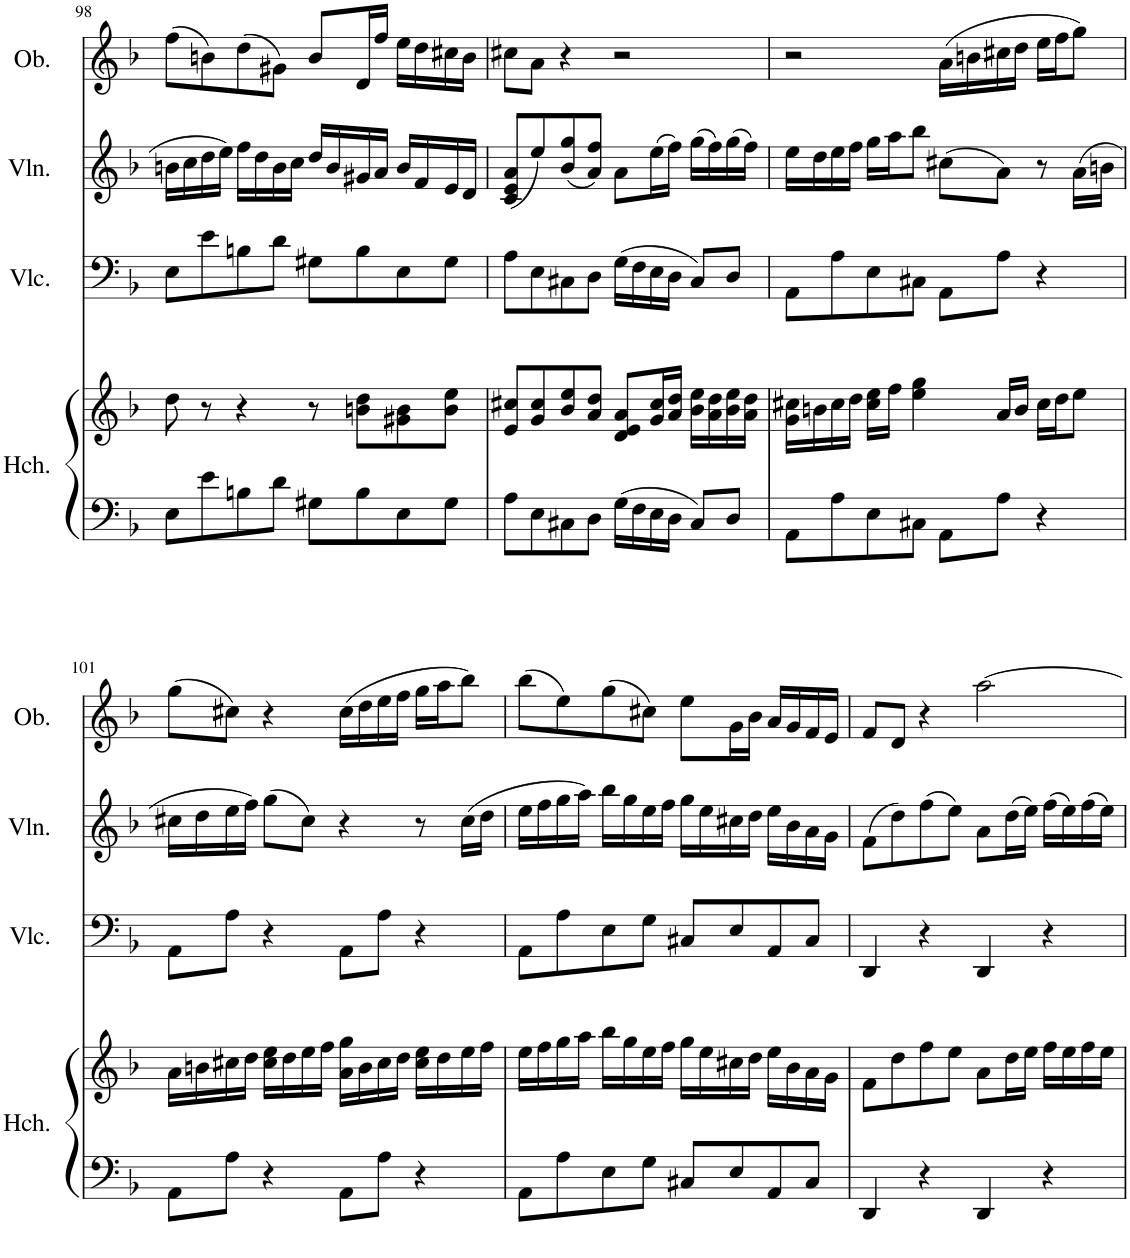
**kern	**kern	**kern	**kern	**kern
*part4	*part4	*part3	*part2	*part1
*staff5	*staff4	*staff3	*staff2	*staff1
*I"Harpsichord	*	*I"Violoncello	*I"Violin	*I"Oboe
*I'Hch.	*	*I'Vlc.	*I'Vln.	*I'Ob.
!!LO:PB:g=z
*clefF4	*clefG2	*clefF4	*clefG2	*clefG2
*k[b-]	*k[b-]	*k[b-]	*k[b-]	*k[b-]
*M4/4	*M4/4	*M4/4	*M4/4	*M4/4
*met(c)	*met(c)	*met(c)	*met(c)	*met(c)
=98	=98	=98	=98	=98
8E\L	8dd\	8E\L	16bn\LL	(8ff\L
.	.	.	16cc\	.
8e\	8r	8e\	16dd\	8bn\)
.	.	.	16ee\JJ	.
8Bn\	4r	8Bn\	16ff\LL	(8dd\
.	.	.	16dd\	.
8d\J	.	8d\J	16b\	8g#X\J)
.	.	.	16cc\JJ	.
8G#X\L	8r	8G#X\L	16dd/LL	8b/L
.	.	.	16b/	.
8B\	8bn\ 8dd\L	8B\	16g#X/	16d/L
.	.	.	16a/JJ	16ff/JJ
8E\	8g#X\ 8b\	8E\	16b/LL	16ee\LL
.	.	.	16f/	16dd\
8G#\J	8b\ 8ee\J	8G#\J	16e/	16cc#X\
.	.	.	16d/JJ	16b\JJ
=99	=99	=99	=99	=99
8A\L	8e/ 8cc#X/L	8A\L	(8c/ 8e/ 8a/L	8cc#X\L
8E\	8g/ 8cc#/	8E\	8ee/)	8a\J
8C#X\	8b-/ 8ee/	8C#X\	(8b-/ 8gg/	4r
8D\J	8a/ 8dd/J	8D\J	8a/ 8ff/J)	.
16G\LL	8d/ 8e/ 8a/L	(16G\LL	8a\L	2r
16F\	.	16F\	.	.
16E\	16g/ 16cc#/L	16E\	(16ee\L	.
16D\JJ	16a/ 16dd/JJ	16D\JJ	16ff\JJ)	.
8C#/L	16b-\ 16ee\LL	8C#/L)	(16gg\LL	.
.	16a\ 16dd\	.	16ff\)	.
8D/J	16b-\ 16ee\	8D/J	(16gg\	.
.	16a\ 16dd\JJ	.	16ff\JJ)	.
=100	=100	=100	=100	=100
8AA\L	16g\ 16cc#X\LL	8AA\L	16ee\LL	2r
.	16bn\	.	16dd\	.
8A\	16cc#\	8A\	16ee\	.
.	16dd\JJ	.	16ff\JJ	.
8E\	16cc#\ 16ee\LL	8E\	16gg\LL	.
.	16ff\JJ	.	16aa\J	.
8C#X\J	4ee\ 4gg\	8C#X\J	8bb-\J	.
8AA\L	.	8AA\L	(8cc#X\L	(16a\LL
.	.	.	.	16bn\
8A\J	16a/LL	8A\J	8a\J)	16cc#X\
.	16b/JJ	.	.	16dd\JJ
4r	16cc#\LL	4r	8r	16ee\LL
.	16dd\J	.	.	16ff\J
.	8ee\J	.	(16a\LL	8gg\J)
.	.	.	16bn\JJ	.
!!LO:LB:g=z
=101	=101	=101	=101	=101
8AA\L	16a\LL	8AA\L	16cc#X\LL	(8gg\L
.	16bn\	.	16dd\	.
8A\J	16cc#X\	8A\J	16ee\	8cc#X\J)
.	16dd\JJ	.	16ff\JJ)	.
4r	16cc#\ 16ee\LL	4r	(8gg\L	4r
.	16dd\	.	.	.
.	16ee\	.	8cc#\J)	.
.	16ff\JJ	.	.	.
8AA\L	16a\ 16gg\LL	8AA\L	4r	(16cc#\LL
.	16b\	.	.	16dd\
8A\J	16cc#\	8A\J	.	16ee\
.	16dd\JJ	.	.	16ff\JJ
4r	16cc#\ 16ee\LL	4r	8r	16gg\LL
.	16dd\	.	.	16aa\J
.	16ee\	.	(16cc#\LL	8bb-\J)
.	16ff\JJ	.	16dd\JJ	.
=102	=102	=102	=102	=102
8AA\L	16ee\LL	8AA\L	16ee\LL	(8bb-\L
.	16ff\	.	16ff\	.
8A\	16gg\	8A\	16gg\	8ee\)
.	16aa\JJ	.	16aa\JJ)	.
8E\	16bb-\LL	8E\	16bb-\LL	(8gg\
.	16gg\	.	16gg\	.
8G\J	16ee\	8G\J	16ee\	8cc#X\J)
.	16ff\JJ	.	16ff\JJ	.
8C#X/L	16gg\LL	8C#X/L	16gg\LL	8ee\L
.	16ee\	.	16ee\	.
8E/	16cc#X\	8E/	16cc#X\	16g\L
.	16dd\JJ	.	16dd\JJ	16b-\JJ
8AA/	16ee\LL	8AA/	16ee\LL	16a/LL
.	16b-\	.	16b-\	16g/
8C#/J	16a\	8C#/J	16a\	16f/
.	16g\JJ	.	16g\JJ	16e/JJ
=103	=103	=103	=103	=103
4DD/	8f\L	4DD/	(8f\L	8f/L
.	8dd\	.	8dd\)	8d/J
4r	8ff\	4r	(8ff\	4r
.	8ee\J	.	8ee\J)	.
4DD/	8a\L	4DD/	8a\L	[2aa\
.	16dd\L	.	(16dd\L	.
.	16ee\JJ	.	16ee\JJ)	.
4r	16ff\LL	4r	(16ff\LL	.
.	16ee\	.	16ee\)	.
.	16ff\	.	(16ff\	.
.	16ee\JJ	.	16ee\JJ)	.
=	=	=	=	=
*-	*-	*-	*-	*-
